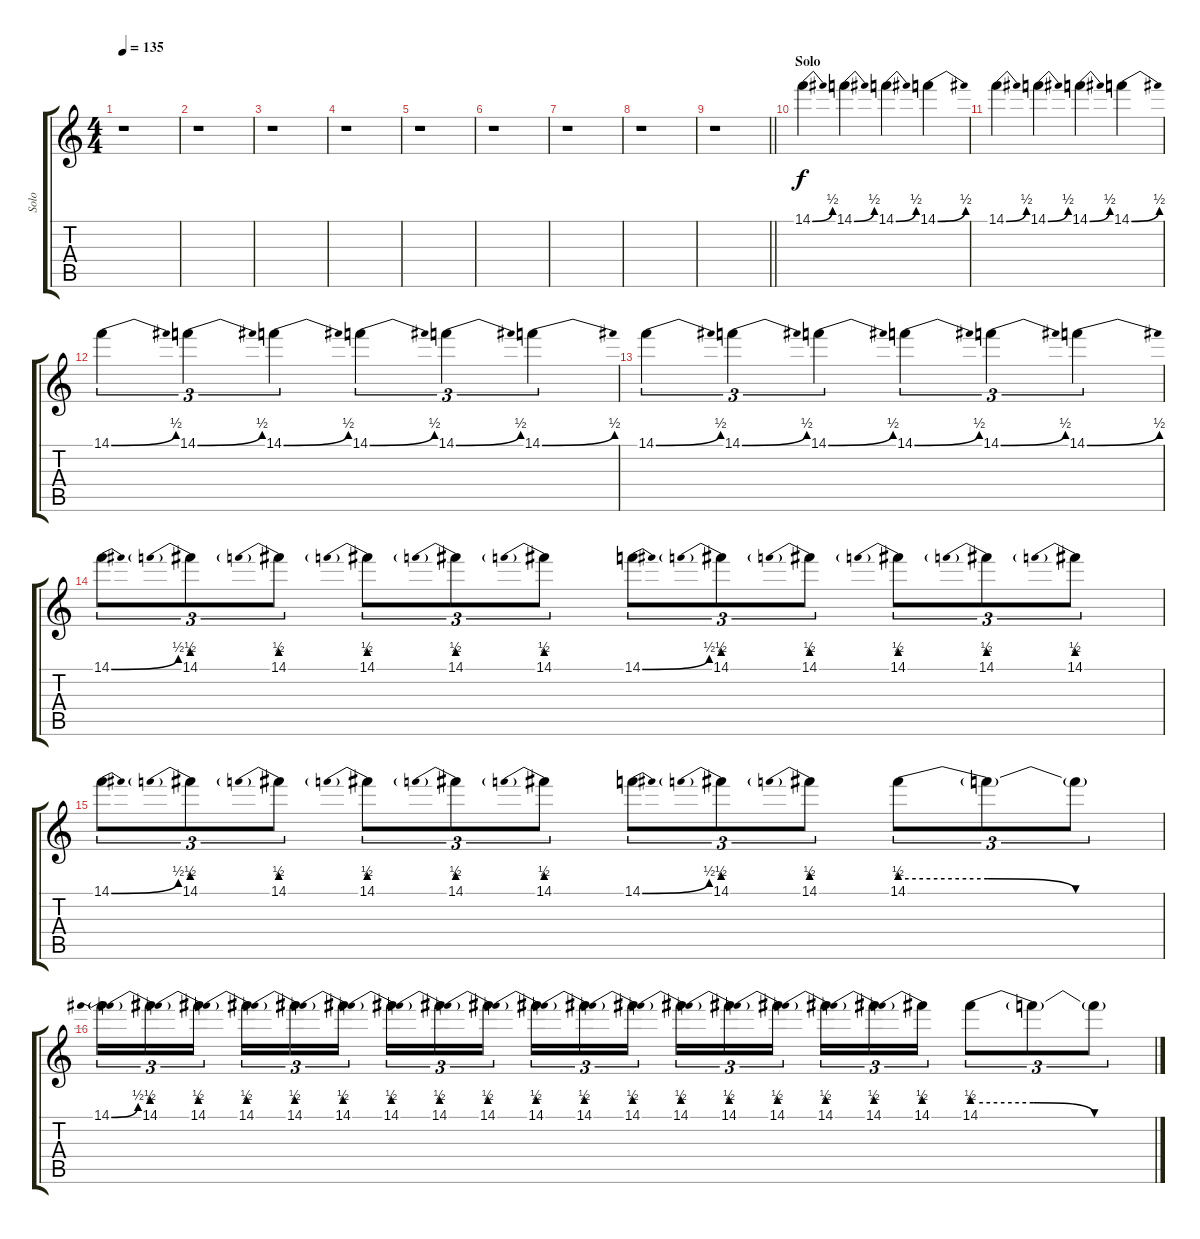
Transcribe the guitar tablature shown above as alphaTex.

\track ("Solo" "Solo") {instrument distortionguitar}
\staff {score tabs}
\tuning (Eb4 Bb3 Gb3 Db3 Ab2 Eb2) {hide}
\ts (4 4)
\tempo 135
\clef g2
\ks c
r.1{dy f} |
r.1 |
r.1 |
r.1 |
r.1 |
r.1 |
r.1 |
r.1 |
\barLineRight lightlight
r.1 |
\section ("" "Solo")
14.1{be (bend 0 0 60 2)}.4 14.1{be (bend 0 0 60 2)}.4 14.1{be (bend 0 0 60 2)}.4 14.1{be (bend 0 0 60 2)}.4 |
14.1{be (bend 0 0 60 2)}.4 14.1{be (bend 0 0 60 2)}.4 14.1{be (bend 0 0 60 2)}.4 14.1{be (bend 0 0 60 2)}.4 |
14.1{be (bend 0 0 60 2)}.4{tu (3 2)} 14.1{be (bend 0 0 60 2)}.4{tu (3 2)} 14.1{be (bend 0 0 60 2)}.4{tu (3 2)} 14.1{be (bend 0 0 60 2)}.4{tu (3 2)} 14.1{be (bend 0 0 60 2)}.4{tu (3 2)} 14.1{be (bend 0 0 60 2)}.4{tu (3 2)} |
14.1{be (bend 0 0 60 2)}.4{tu (3 2)} 14.1{be (bend 0 0 60 2)}.4{tu (3 2)} 14.1{be (bend 0 0 60 2)}.4{tu (3 2)} 14.1{be (bend 0 0 60 2)}.4{tu (3 2)} 14.1{be (bend 0 0 60 2)}.4{tu (3 2)} 14.1{be (bend 0 0 60 2)}.4{tu (3 2)} |
14.1{be (bend 0 0 60 2)}.8{tu (3 2)} 14.1{be (prebend 0 2 60 2)}.8{tu (3 2)} 14.1{be (prebend 0 2 60 2)}.8{tu (3 2)} 14.1{be (prebend 0 2 60 2)}.8{tu (3 2)} 14.1{be (prebend 0 2 60 2)}.8{tu (3 2)} 14.1{be (prebend 0 2 60 2)}.8{tu (3 2)} 14.1{be (bend 0 0 60 2)}.8{tu (3 2)} 14.1{be (prebend 0 2 60 2)}.8{tu (3 2)} 14.1{be (prebend 0 2 60 2)}.8{tu (3 2)} 14.1{be (prebend 0 2 60 2)}.8{tu (3 2)} 14.1{be (prebend 0 2 60 2)}.8{tu (3 2)} 14.1{be (prebend 0 2 60 2)}.8{tu (3 2)} |
14.1{be (bend 0 0 60 2)}.8{tu (3 2)} 14.1{be (prebend 0 2 60 2)}.8{tu (3 2)} 14.1{be (prebend 0 2 60 2)}.8{tu (3 2)} 14.1{be (prebend 0 2 60 2)}.8{tu (3 2)} 14.1{be (prebend 0 2 60 2)}.8{tu (3 2)} 14.1{be (prebend 0 2 60 2)}.8{tu (3 2)} 14.1{be (bend 0 0 60 2)}.8{tu (3 2)} 14.1{be (prebend 0 2 60 2)}.8{tu (3 2)} 14.1{be (prebend 0 2 60 2)}.8{tu (3 2)} 14.1{be (custom 0 2 20 2 40 0 60 0)}.8{tu (3 2)} 14.1{t}.8{tu (3 2)} 14.1{t}.8{tu (3 2)} |
14.1{be (bend 0 0 60 2)}.16{tu (3 2)} 14.1{be (prebend 0 2 60 2)}.16{tu (3 2)} 14.1{be (prebend 0 2 60 2)}.16{tu (3 2) beam splitsecondary} 14.1{be (prebend 0 2 60 2)}.16{tu (3 2)} 14.1{be (prebend 0 2 60 2)}.16{tu (3 2)} 14.1{be (prebend 0 2 60 2)}.16{tu (3 2)} 14.1{be (prebend 0 2 60 2)}.16{tu (3 2)} 14.1{be (prebend 0 2 60 2)}.16{tu (3 2)} 14.1{be (prebend 0 2 60 2)}.16{tu (3 2) beam splitsecondary} 14.1{be (prebend 0 2 60 2)}.16{tu (3 2)} 14.1{be (prebend 0 2 60 2)}.16{tu (3 2)} 14.1{be (prebend 0 2 60 2)}.16{tu (3 2)} 14.1{be (prebend 0 2 60 2)}.16{tu (3 2)} 14.1{be (prebend 0 2 60 2)}.16{tu (3 2)} 14.1{be (prebend 0 2 60 2)}.16{tu (3 2) beam splitsecondary} 14.1{be (prebend 0 2 60 2)}.16{tu (3 2)} 14.1{be (prebend 0 2 60 2)}.16{tu (3 2)} 14.1{be (prebend 0 2 60 2)}.16{tu (3 2)} 14.1{be (custom 0 2 20 2 40 0 60 0)}.8{tu (3 2)} 14.1{t}.8{tu (3 2)} 14.1{t}.8{tu (3 2)}
